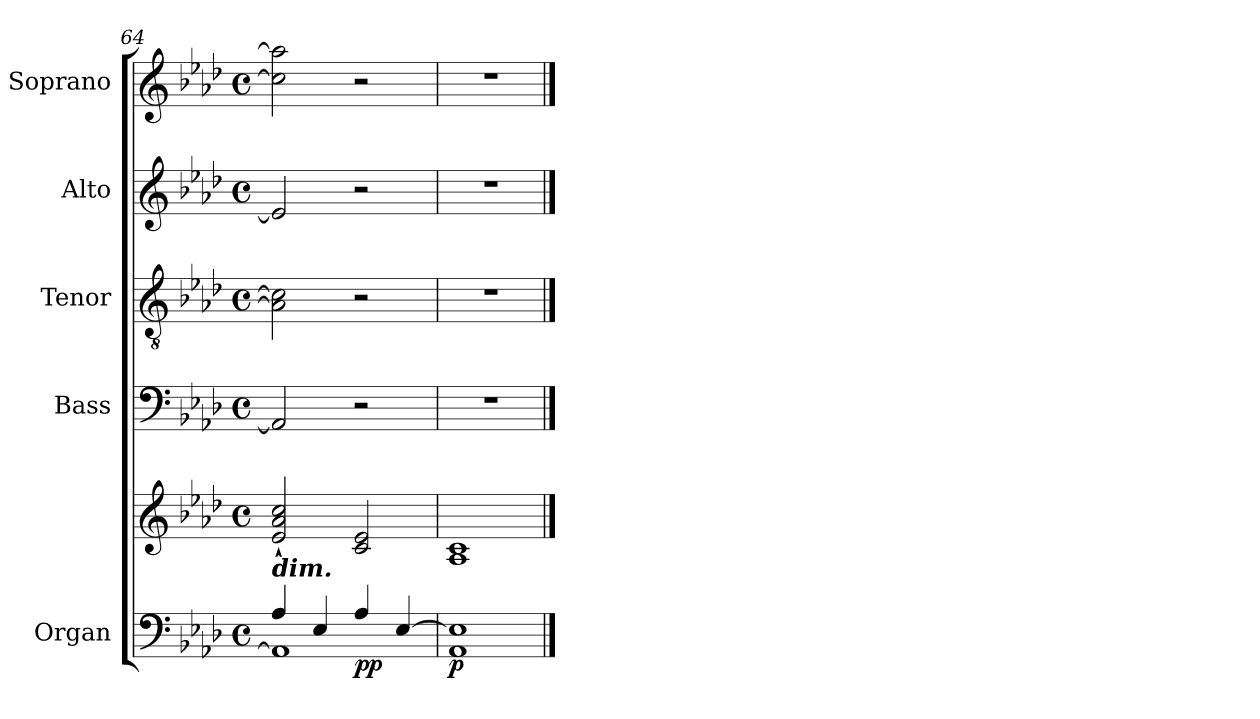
**kern	**kern	**dynam	**kern	**kern	**kern	**kern
*part5	*part5	*part5	*part4	*part3	*part2	*part1
*staff6	*staff5	*staff5/6	*staff4	*staff3	*staff2	*staff1
*I"Organ	*	*	*I"Bass	*I"Tenor	*I"Alto	*I"Soprano
*	*	*	*I'B	*I'T	*I'A	*I'S
*clefF4	*clefG2	*	*clefF4	*clefGv2	*clefG2	*clefG2
*k[b-e-a-d-]	*k[b-e-a-d-]	*	*k[b-e-a-d-]	*k[b-e-a-d-]	*k[b-e-a-d-]	*k[b-e-a-d-]
*A-:	*A-:	*	*A-:	*A-:	*A-:	*A-:
*M4/4	*M4/4	*	*M4/4	*M4/4	*M4/4	*M4/4
*met(c)	*met(c)	*	*met(c)	*met(c)	*met(c)	*met(c)
=64	=64	=64	=64	=64	=64	=64
*^	*	*	*	*	*	*
!LO:TX:a:Bi:t=dim.	!	!	!	!	!	!	!
4A-/	1AA-\]	2e-` 2a-` 2cc`	.	2AA-]	2A-] 2c]	2e-]	2cc] 2aa-]
4E-/	.	.	.	.	.	.	.
!	!	!	!LO:DY:b=2	!	!	!	!
!	!	!	!LO:DY:n=1:b	!	!	!	!
4A-/	.	2c 2e-	p p	2r	2r	2r	2r
[4E-/	.	.	.	.	.	.	.
=65	=65	=65	=65	=65	=65	=65	=65
!	!	!	!LO:DY:b=2	!	!	!	!
1E-/]	1AA-\	1A- 1c	p	1r	1r	1r	1r
*v	*v	*	*	*	*	*	*
==	==	==	==	==	==	==
*-	*-	*-	*-	*-	*-	*-
